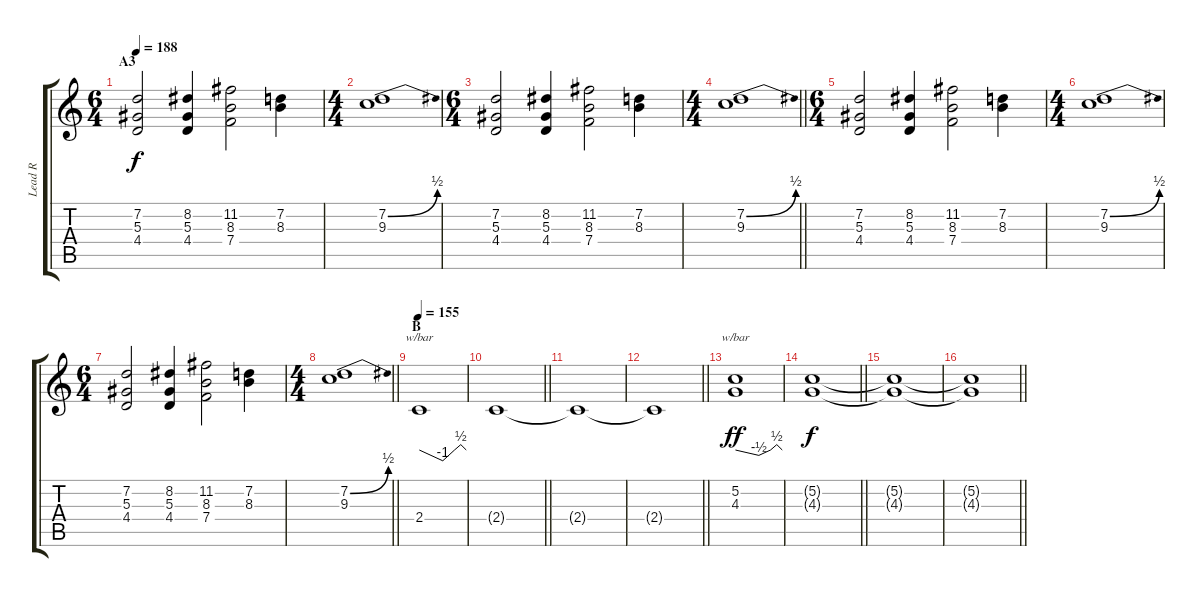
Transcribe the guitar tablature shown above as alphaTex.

\track ("Lead R" "Lead R") {instrument overdrivenguitar}
\staff {score tabs}
\tuning (C4 G3 Eb3 Bb2 F2 C2) {hide}
\ts (6 4)
\section ("" "A3")
\tempo 188
\clef g2
\ks c
(7.2 5.3 4.4).2{dy f} (8.2 5.3 4.4).4 (11.2 8.3 7.4).2 (7.2 8.3).4 |
\ts (4 4)
(7.2{be (bend 0 0 60 2)} 9.3).1 |
\ts (6 4)
(7.2 5.3 4.4).2 (8.2 5.3 4.4).4 (11.2 8.3 7.4).2 (7.2 8.3).4 |
\ts (4 4)
\barLineRight lightlight
(7.2{be (bend 0 0 60 2)} 9.3).1 |
\ts (6 4)
\section ("" "")
(7.2 5.3 4.4).2 (8.2 5.3 4.4).4 (11.2 8.3 7.4).2 (7.2 8.3).4 |
\ts (4 4)
(7.2{be (bend 0 0 60 2)} 9.3).1 |
\ts (6 4)
(7.2 5.3 4.4).2 (8.2 5.3 4.4).4 (11.2 8.3 7.4).2 (7.2 8.3).4 |
\ts (4 4)
\barLineRight lightlight
(7.2{be (bend 0 0 60 2)} 9.3).1 |
\section ("" "B")
\tempo 155
2.4.1{tbe (custom default 0 0 30 -4 45 0 53 2 60 0)} |
\barLineRight lightlight
2.4{t}.1 |
2.4{t}.1 |
\barLineRight lightlight
2.4{t}.1 |
\section ("" "")
(5.2 4.3).1{tbe (custom default 0 0 30 -2 45 0 53 2 60 0) dy ff} |
\barLineRight lightlight
(5.2{t} 4.3{t}).1{dy f} |
(5.2{t} 4.3{t}).1 |
\barLineRight lightlight
(5.2{t} 4.3{t}).1
